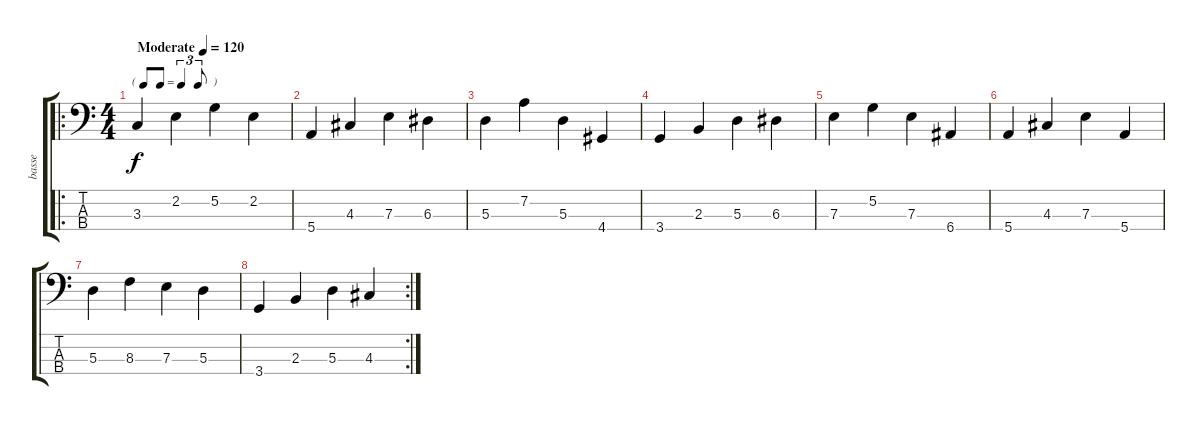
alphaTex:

\track ("basse" "basse") {instrument electricbassfinger}
\staff {score tabs}
\tuning (G2 D2 A1 E1) {hide}
\ro
\ts (4 4)
\tf triplet8th
\tempo (120 "Moderate")
\clef f4
\ks c
3.3.4{dy f instrument electricbassfinger} 2.2.4 5.2.4 2.2.4 |
5.4.4 4.3.4 7.3.4 6.3.4 |
5.3.4 7.2.4 5.3.4 4.4.4 |
3.4.4 2.3.4 5.3.4 6.3.4 |
7.3.4 5.2.4 7.3.4 6.4.4 |
5.4.4 4.3.4 7.3.4 5.4.4 |
5.3.4 8.3.4 7.3.4 5.3.4 |
\rc 2
3.4.4 2.3.4 5.3.4 4.3.4
